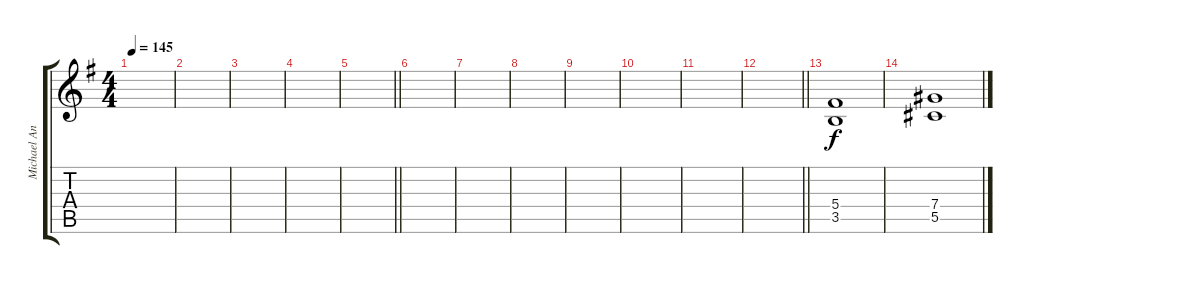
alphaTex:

\track ("Michael And Roland" "Michael An") {instrument distortionguitar}
\staff {score tabs}
\tuning (Eb4 Bb3 Gb3 Db3 Ab2 Eb2) {hide}
\ts (4 4)
\tempo 145
\clef g2
\ks eminor
|
|
|
|
\barLineRight lightlight
|
|
|
|
|
|
|
\barLineRight lightlight
|
(5.4 3.5).1 |
(7.4 5.5).1
